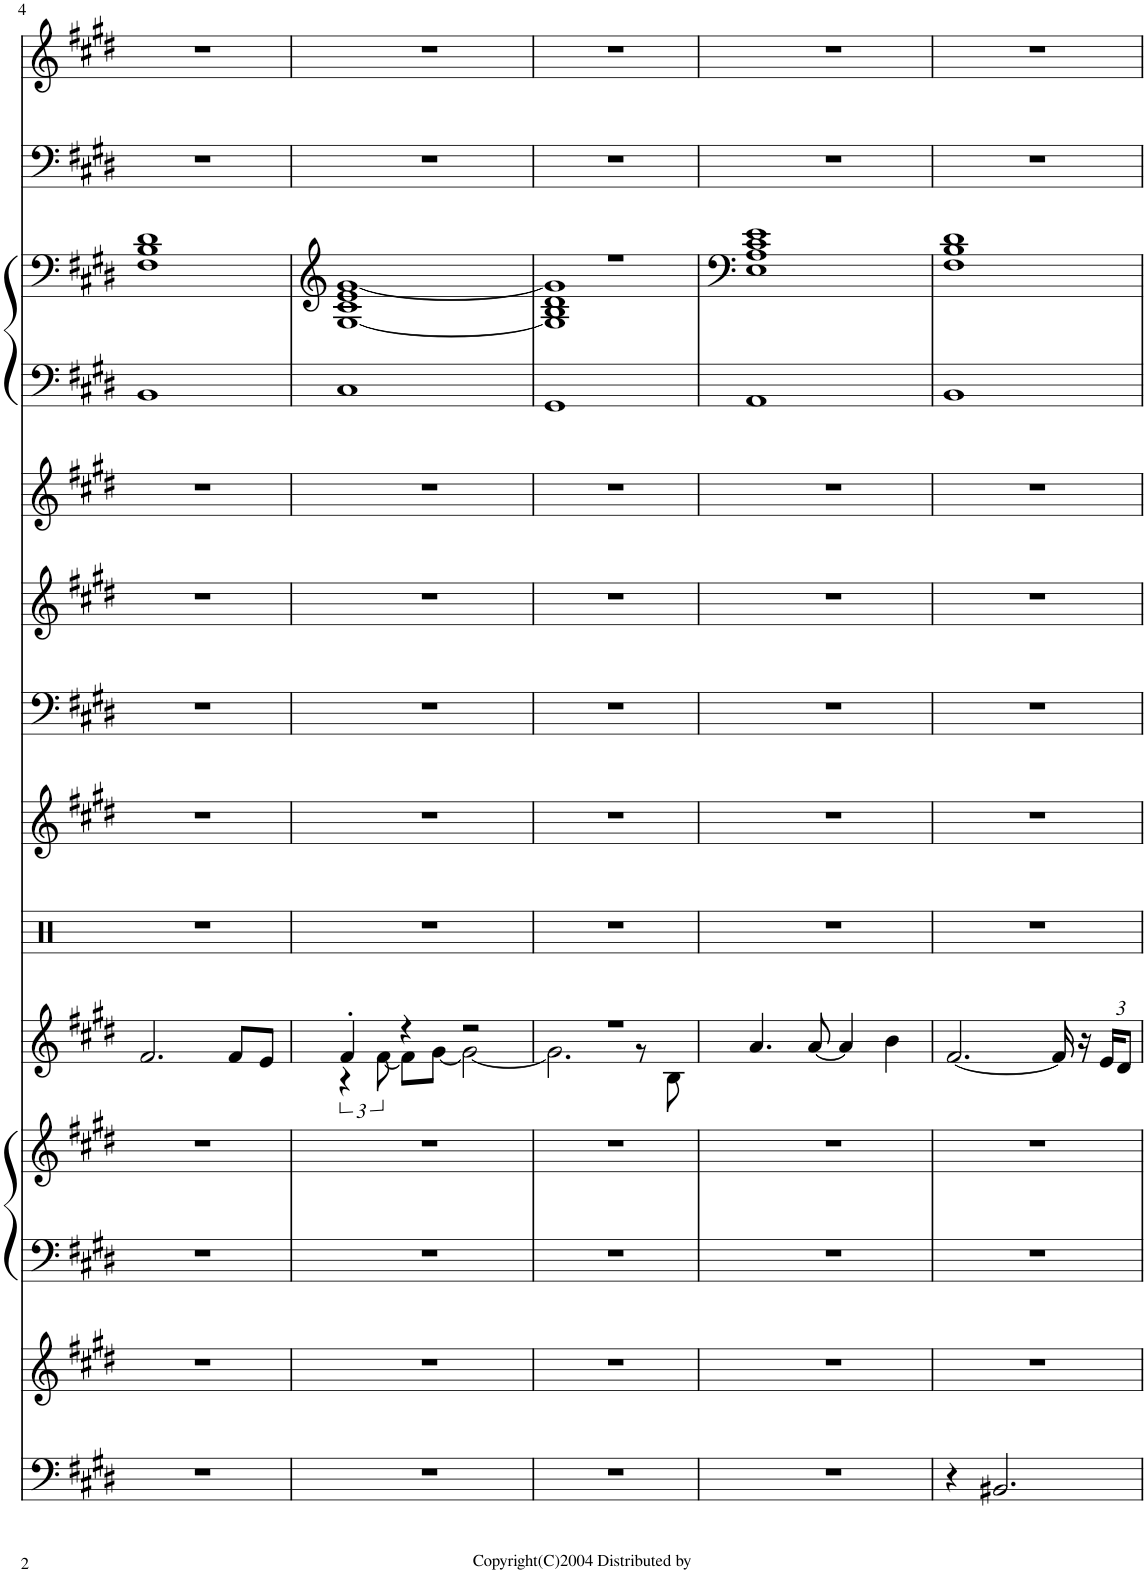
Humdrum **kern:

**kern	**kern	**kern	**kern	**kern	**kern	**kern	**kern	**kern	**kern	**kern	**kern	**kern	**kern
*part12	*part11	*part10	*part10	*part9	*part8	*part7	*part6	*part5	*part4	*part3	*part3	*part2	*part1
*staff14	*staff13	*staff12	*staff11	*staff10	*staff9	*staff8	*staff7	*staff6	*staff5	*staff4	*staff3	*staff2	*staff1
*I"Rev. Cymbal	*I"Halo Pad	*I"Sweep Pad	*	*I"Nylon Gtr.	*I"Percussion	*I"Athmosphere	*I"Clean Guitar	*I"Perc. Organ	*I"Perc. Organ	*I"Warm Pad	*	*I"Fingered Bass	*I"Nylon Gtr., http://www.rickycorreo.com
!!LO:PB:g=z
*clefF4	*clefG2	*clefF4	*clefG2	*clefG2	*clefX	*clefG2	*clefF4	*clefG2	*clefG2	*clefF4	*clefF4	*clefF4	*clefG2
*k[f#c#g#d#]	*k[f#c#g#d#]	*k[f#c#g#d#]	*k[f#c#g#d#]	*k[f#c#g#d#]	*k[]	*k[f#c#g#d#]	*k[f#c#g#d#]	*k[f#c#g#d#]	*k[f#c#g#d#]	*k[f#c#g#d#]	*k[f#c#g#d#]	*k[f#c#g#d#]	*k[f#c#g#d#]
*M4/4	*M4/4	*M4/4	*M4/4	*M4/4	*M4/4	*M4/4	*M4/4	*M4/4	*M4/4	*M4/4	*M4/4	*M4/4	*M4/4
=4	=4	=4	=4	=4	=4	=4	=4	=4	=4	=4	=4	=4	=4
1r	1r	1r	1r	2.f#/	1r	1r	1r	1r	1r	1BB	1F# 1B 1d#	1r	1r
.	.	.	.	8f#/L	.	.	.	.	.	.	.	.	.
.	.	.	.	8e/J	.	.	.	.	.	.	.	.	.
=5	=5	=5	=5	=5	=5	=5	=5	=5	=5	=5	=5	=5	=5
*	*	*	*	*^	*	*	*	*	*	*	*^	*	*
1r	1r	1r	1r	4f#'/	6r	1r	1r	1r	1r	1r	1C#	1c# 1e	[1G# [1g#	1r	1r
.	.	.	.	.	[12f#\	.	.	.	.	.	.	.	.	.	.
.	.	.	.	4r	8f#\L]	.	.	.	.	.	.	.	.	.	.
.	.	.	.	.	[8g#\J	.	.	.	.	.	.	.	.	.	.
.	.	.	.	2r	2g#\_	.	.	.	.	.	.	.	.	.	.
=6	=6	=6	=6	=6	=6	=6	=6	=6	=6	=6	=6	=6	=6	=6	=6
1r	1r	1r	1r	1r	2.g#\]	1r	1r	1r	1r	1r	1GG#	1r	1G#] 1B 1d# 1g#]	1r	1r
.	.	.	.	.	8r	.	.	.	.	.	.	.	.	.	.
.	.	.	.	.	8B\	.	.	.	.	.	.	.	.	.	.
*	*	*	*	*v	*v	*	*	*	*	*	*	*v	*v	*	*
=7	=7	=7	=7	=7	=7	=7	=7	=7	=7	=7	=7	=7	=7
1r	1r	1r	1r	4.a/	1r	1r	1r	1r	1r	1AA	1E 1A 1c# 1e	1r	1r
.	.	.	.	[8a/	.	.	.	.	.	.	.	.	.
.	.	.	.	4a/]	.	.	.	.	.	.	.	.	.
.	.	.	.	4b\	.	.	.	.	.	.	.	.	.
=8	=8	=8	=8	=8	=8	=8	=8	=8	=8	=8	=8	=8	=8
4r	1r	1r	1r	[2.f#/	1r	1r	1r	1r	1r	1BB	1F# 1B 1d#	1r	1r
2.BB#X/	.	.	.	.	.	.	.	.	.	.	.	.	.
.	.	.	.	16f#/]	.	.	.	.	.	.	.	.	.
.	.	.	.	16r	.	.	.	.	.	.	.	.	.
*	*	*	*	*Xbrackettup	*	*	*	*	*	*	*	*	*
.	.	.	.	24e/KL	.	.	.	.	.	.	.	.	.
.	.	.	.	12d#/J	.	.	.	.	.	.	.	.	.
=	=	=	=	=	=	=	=	=	=	=	=	=	=
*-	*-	*-	*-	*-	*-	*-	*-	*-	*-	*-	*-	*-	*-
